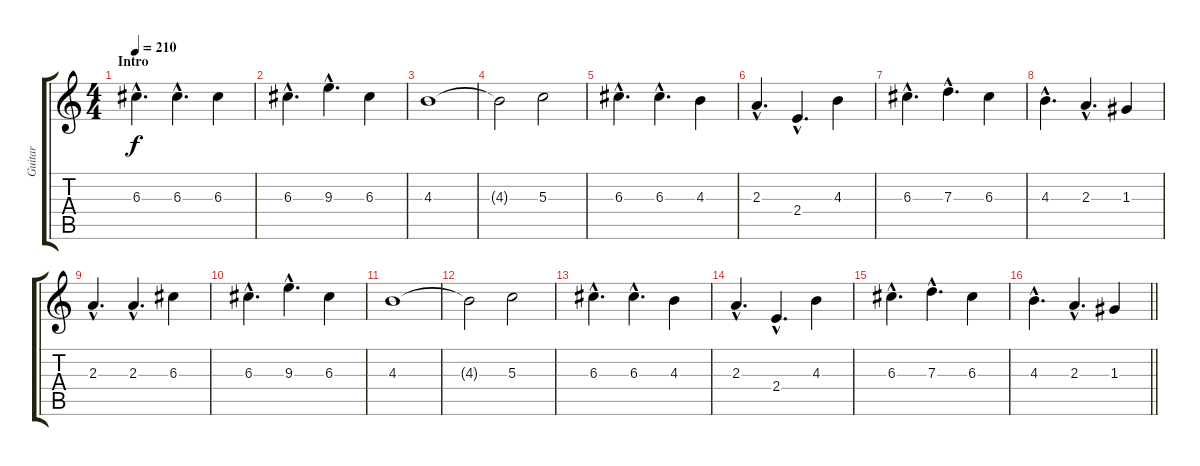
\track ("Guitar" "Guitar") {instrument distortionguitar}
\staff {score tabs}
\tuning (E4 B3 G3 D3 A2 E2) {hide}
\ts (4 4)
\section ("" "Intro")
\tempo 210
\clef g2
\ks c
6.3{hac}.4{d dy f instrument distortionguitar} 6.3{hac}.4{d} 6.3.4 |
6.3{hac}.4{d} 9.3{hac}.4{d} 6.3.4 |
4.3.1 |
4.3{t}.2 5.3.2 |
6.3{hac}.4{d} 6.3{hac}.4{d} 4.3.4 |
2.3{hac}.4{d} 2.4{hac}.4{d} 4.3.4 |
6.3{hac}.4{d} 7.3{hac}.4{d} 6.3.4 |
4.3{hac}.4{d} 2.3{hac}.4{d} 1.3.4 |
2.3{hac}.4{d} 2.3{hac}.4{d} 6.3.4 |
6.3{hac}.4{d} 9.3{hac}.4{d} 6.3.4 |
4.3.1 |
4.3{t}.2 5.3.2 |
6.3{hac}.4{d} 6.3{hac}.4{d} 4.3.4 |
2.3{hac}.4{d} 2.4{hac}.4{d} 4.3.4 |
6.3{hac}.4{d} 7.3{hac}.4{d} 6.3.4 |
\barLineRight lightlight
4.3{hac}.4{d} 2.3{hac}.4{d} 1.3.4
